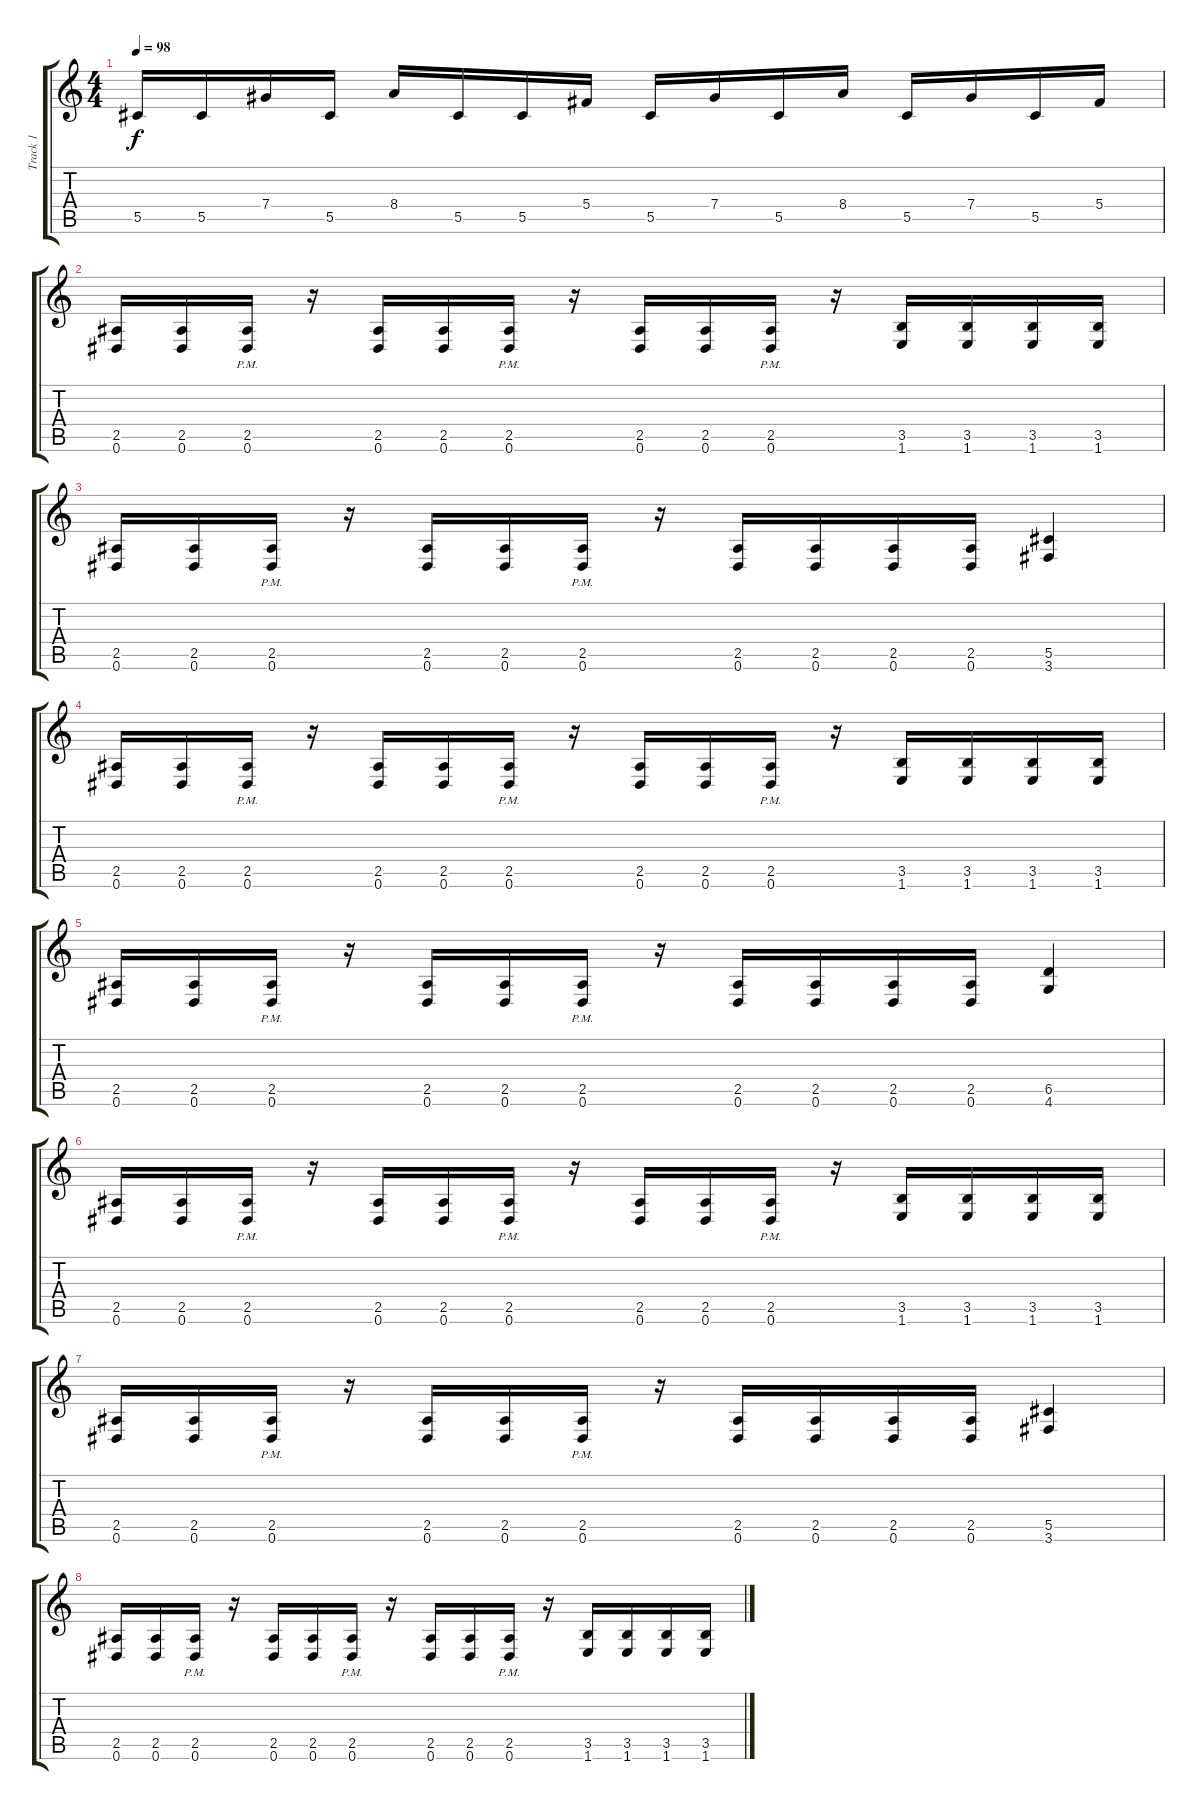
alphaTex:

\track ("Track 1" "Track 1") {instrument overdrivenguitar}
\staff {score tabs}
\tuning (Eb4 Bb3 Gb3 Db3 Ab2 Eb2) {hide}
\ts (4 4)
\tempo 98
\clef g2
\ks c
5.5.16{dy f} 5.5.16 7.4.16 5.5.16 8.4.16 5.5.16 5.5.16 5.4.16 5.5.16 7.4.16 5.5.16 8.4.16 5.5.16 7.4.16 5.5.16 5.4.16 |
(2.5 0.6).16{volume 16} (2.5 0.6).16 (2.5 0.6{pm}).16 r.16 (2.5 0.6).16 (2.5 0.6).16 (2.5 0.6{pm}).16 r.16 (2.5 0.6).16 (2.5 0.6).16 (2.5 0.6{pm}).16 r.16 (3.5 1.6).16 (3.5 1.6).16 (3.5 1.6).16 (3.5 1.6).16 |
(2.5 0.6).16 (2.5 0.6).16 (2.5 0.6{pm}).16 r.16 (2.5 0.6).16 (2.5 0.6).16 (2.5 0.6{pm}).16 r.16 (2.5 0.6).16 (2.5 0.6).16 (2.5 0.6).16 (2.5 0.6).16 (5.5 3.6).4 |
(2.5 0.6).16 (2.5 0.6).16 (2.5 0.6{pm}).16 r.16 (2.5 0.6).16 (2.5 0.6).16 (2.5 0.6{pm}).16 r.16 (2.5 0.6).16 (2.5 0.6).16 (2.5 0.6{pm}).16 r.16 (3.5 1.6).16 (3.5 1.6).16 (3.5 1.6).16 (3.5 1.6).16 |
(2.5 0.6).16 (2.5 0.6).16 (2.5 0.6{pm}).16 r.16 (2.5 0.6).16 (2.5 0.6).16 (2.5 0.6{pm}).16 r.16 (2.5 0.6).16 (2.5 0.6).16 (2.5 0.6).16 (2.5 0.6).16 (6.5 4.6).4 |
(2.5 0.6).16 (2.5 0.6).16 (2.5 0.6{pm}).16 r.16 (2.5 0.6).16 (2.5 0.6).16 (2.5 0.6{pm}).16 r.16 (2.5 0.6).16 (2.5 0.6).16 (2.5 0.6{pm}).16 r.16 (3.5 1.6).16 (3.5 1.6).16 (3.5 1.6).16 (3.5 1.6).16 |
(2.5 0.6).16 (2.5 0.6).16 (2.5 0.6{pm}).16 r.16 (2.5 0.6).16 (2.5 0.6).16 (2.5 0.6{pm}).16 r.16 (2.5 0.6).16 (2.5 0.6).16 (2.5 0.6).16 (2.5 0.6).16 (5.5 3.6).4 |
(2.5 0.6).16 (2.5 0.6).16 (2.5 0.6{pm}).16 r.16 (2.5 0.6).16 (2.5 0.6).16 (2.5 0.6{pm}).16 r.16 (2.5 0.6).16 (2.5 0.6).16 (2.5 0.6{pm}).16 r.16 (3.5 1.6).16 (3.5 1.6).16 (3.5 1.6).16 (3.5 1.6).16
